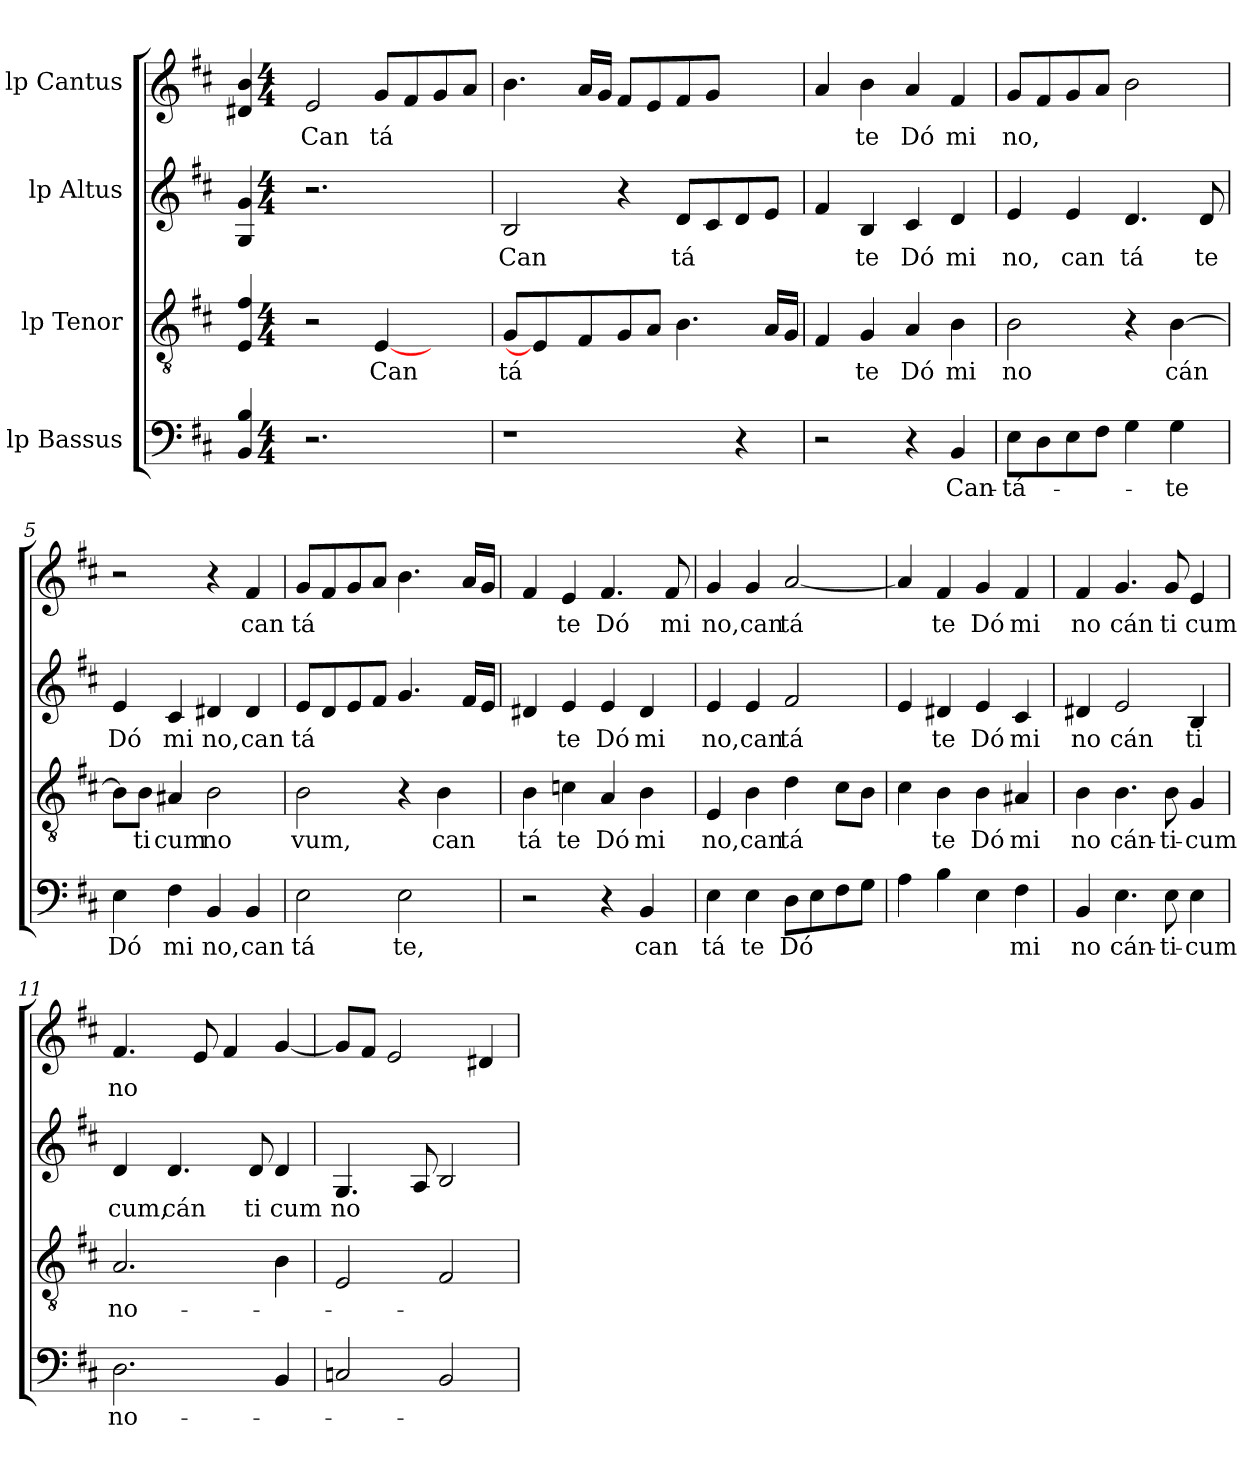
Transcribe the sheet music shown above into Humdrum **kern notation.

**kern	**text	**kern	**text	**kern	**text	**kern	**text
*part4	*part4	*part3	*part3	*part2	*part2	*part1	*part1
*staff4	*staff4	*staff3	*staff3	*staff2	*staff2	*staff1	*staff1
*I"lp Bassus	*	*I"lp Tenor	*	*I"lp Altus	*	*I"lp Cantus	*
!!LO:PB:g=z
*stria5	*	*stria5	*	*stria5	*	*stria5	*
*clefF4	*	*clefGv2	*	*clefG2	*	*clefG2	*
*k[f#c#]	*	*k[f#c#]	*	*k[f#c#]	*	*k[f#c#]	*
*D:	*	*D:	*	*D:	*	*D:	*
=1	=1	=1	=1	=1	=1	=1	=1
4B/ 4BB/	.	4f#/ 4E/	.	4g/ 4G/	.	4b/ 4d#X/	.
*M4/4	*	*M4/4	*	*M4/4	*	*M4/4	*
*met(c)	*	*met(c)	*	*met(c)	*	*met(c)	*
!	!	!	!	!	!	!	!LO:LY:b:cj
2.r	.	2r	.	2.r	.	2e/	Can
!	!	!	!LO:LY:b:cj	!	!	!	!LO:LY:b:cj
.	.	[4E/	Can	.	.	8g/L	tá
.	.	.	.	.	.	8f#/	.
4ryy	.	4ryy	.	4ryy	.	8g/	.
.	.	.	.	.	.	8a/J	.
=2	=2	=2	=2	=2	=2	=2	=2
!	!	!	!LO:LY:b:cj	!	!LO:LY:b:cj	!	!
1r	.	8G/L	tá	2B/	Can	4.b\	.
.	.	4E/]	.	.	.	.	.
.	.	8F#/	.	.	.	16a/L	.
.	.	.	.	.	.	16g/J	.
.	.	8G/	.	4r	.	8f#/L	.
.	.	8A/J	.	.	.	8e/	.
!	!	!	!	!	!LO:LY:b:cj	!	!
.	.	4.B\	.	8d/L	tá	8f#/	.
.	.	.	.	8c#/	.	8g/J	.
4r	.	.	.	8d/	.	4ryy	.
.	.	16A/L	.	8e/J	.	.	.
.	.	16G/J	.	.	.	.	.
=3	=3	=3	=3	=3	=3	=3	=3
2r	.	4F#/	.	4f#/	.	4a/	.
!	!	!	!LO:LY:b:cj	!	!LO:LY:b:cj	!	!LO:LY:b:cj
.	.	4G/	te	4B/	te	4b\	te
!	!	!	!LO:LY:b:cj	!	!LO:LY:b:cj	!	!LO:LY:b:cj
4r	.	4A/	Dó	4c#/	Dó	4a/	Dó
!	!LO:LY:b:cj	!	!LO:LY:b:cj	!	!LO:LY:b:cj	!	!LO:LY:b:cj
4BB/	Can-	4B\	mi	4d/	mi	4f#/	mi
=4	=4	=4	=4	=4	=4	=4	=4
!	!LO:LY:b:cj	!	!LO:LY:b:cj	!	!LO:LY:b:cj	!	!LO:LY:b
8E\L	-tá-	2B\	no	4e/	no,	8g/L	no,
8D\	.	.	.	.	.	8f#/	.
!	!	!	!	!	!LO:LY:b:cj	!	!
8E\	.	.	.	4e/	can	8g/	.
8F#\J	.	.	.	.	.	8a/J	.
!	!	!	!	!	!LO:LY:b:cj	!	!
4G\	.	4r	.	4.d/	tá	2b\	.
!	!LO:LY:b:cj	!	!LO:LY:b:cj	!	!	!	!
4G\	-te	[>4B\	cán	.	.	.	.
!	!	!	!	!	!LO:LY:b:cj	!	!
.	.	.	.	8d/	te	.	.
!!LO:LB:g=z
=5	=5	=5	=5	=5	=5	=5	=5
!	!LO:LY:b:cj	!	!	!	!LO:LY:b:cj	!	!
4E\	Dó	8B\L]	.	4e/	Dó	2r	.
!	!	!	!LO:LY:b:cj	!	!	!	!
.	.	8B\J	ti	.	.	.	.
!	!LO:LY:b:cj	!	!LO:LY:b:cj	!	!LO:LY:b:cj	!	!
4F#\	mi	4A#X/	cum	4c#/	mi	.	.
!	!LO:LY:b:cj	!	!LO:LY:b:cj	!	!LO:LY:b:cj	!	!
4BB/	no,	2B\	no	4d#X/	no,	4r	.
!	!LO:LY:b:cj	!	!	!	!LO:LY:b:cj	!	!LO:LY:b:cj
4BB/	can	.	.	4d#/	can	4f#/	can
=6	=6	=6	=6	=6	=6	=6	=6
!	!LO:LY:b:cj	!	!LO:LY:b:cj	!	!LO:LY:b:cj	!	!LO:LY:b:cj
2E\	tá	2B\	vum,	8e/L	tá	8g/L	tá
.	.	.	.	8d/	.	8f#/	.
.	.	.	.	8e/	.	8g/	.
.	.	.	.	8f#/J	.	8a/J	.
!	!LO:LY:b:cj	!	!	!	!	!	!
2E\	te,	4r	.	4.g/	.	4.b\	.
!	!	!	!LO:LY:b:cj	!	!	!	!
.	.	4B\	can	.	.	.	.
.	.	.	.	16f#/L	.	16a/L	.
.	.	.	.	16e/J	.	16g/J	.
=7	=7	=7	=7	=7	=7	=7	=7
!	!	!	!LO:LY:b:cj	!	!	!	!
2r	.	4B\	tá	4d#X/	.	4f#/	.
!	!	!	!LO:LY:b:cj	!	!LO:LY:b:cj	!	!LO:LY:b:cj
.	.	4cn\	te	4e/	te	4e/	te
!	!	!	!LO:LY:b:cj	!	!LO:LY:b:cj	!	!LO:LY:b:cj
4r	.	4A/	Dó	4e/	Dó	4.f#/	Dó
!	!LO:LY:b:cj	!	!LO:LY:b:cj	!	!LO:LY:b:cj	!	!
4BB/	can	4B\	mi	4d#/	mi	.	.
!	!	!	!	!	!	!	!LO:LY:b:cj
.	.	.	.	.	.	8f#/	mi
=8	=8	=8	=8	=8	=8	=8	=8
!	!LO:LY:b:cj	!	!LO:LY:b:cj	!	!LO:LY:b:cj	!	!LO:LY:b:cj
4E\	tá	4E/	no,	4e/	no,	4g/	no,
!	!LO:LY:b:cj	!	!LO:LY:b:cj	!	!LO:LY:b:cj	!	!LO:LY:b:cj
4E\	te	4B\	can	4e/	can	4g/	can
!	!LO:LY:b:cj	!	!LO:LY:b:cj	!	!LO:LY:b:cj	!	!LO:LY:b:cj
8D\L	Dó	4d\	tá	2f#/	tá	[<2a/	tá
8E\	.	.	.	.	.	.	.
8F#\	.	8c#\L	.	.	.	.	.
8G\J	.	8B\J	.	.	.	.	.
=9	=9	=9	=9	=9	=9	=9	=9
4A\	.	4c#\	.	4e/	.	4a/]	.
!	!	!	!LO:LY:b:cj	!	!LO:LY:b:cj	!	!LO:LY:b:cj
4B\	.	4B\	te	4d#X/	te	4f#/	te
!	!	!	!LO:LY:b:cj	!	!LO:LY:b:cj	!	!LO:LY:b:cj
4E\	.	4B\	Dó	4e/	Dó	4g/	Dó
!	!LO:LY:b:cj	!	!LO:LY:b:cj	!	!LO:LY:b:cj	!	!LO:LY:b:cj
4F#\	mi	4A#X/	mi	4c#/	mi	4f#/	mi
!!LO:LB:g=z
=10	=10	=10	=10	=10	=10	=10	=10
!	!LO:LY:b:cj	!	!LO:LY:b:cj	!	!LO:LY:b:cj	!	!LO:LY:b:cj
4BB/	no	4B\	no	4d#X/	no	4f#/	no
!	!LO:LY:b:cj	!	!LO:LY:b:cj	!	!LO:LY:b:cj	!	!LO:LY:b:cj
4.E\	cán-	4.B\	cán-	2e/	cán	4.g/	cán
!	!LO:LY:b:cj	!	!LO:LY:b:cj	!	!	!	!LO:LY:b:cj
8E\	-ti-	8B\	-ti-	.	.	8g/	ti
!	!LO:LY:b:cj	!	!LO:LY:b:cj	!	!LO:LY:b:cj	!	!LO:LY:b:cj
4E\	-cum	4G/	-cum	4B/	ti	4e/	cum
=11	=11	=11	=11	=11	=11	=11	=11
!	!LO:LY:b:cj	!	!LO:LY:b:cj	!	!LO:LY:b:cj	!	!LO:LY:b:cj
2.D\	no-	2.A/	no-	4d/	cum,	4.f#/	no
!	!	!	!	!	!LO:LY:b:cj	!	!
.	.	.	.	4.d/	cán	.	.
.	.	.	.	.	.	8e/	.
.	.	.	.	.	.	4f#/	.
!	!	!	!	!	!LO:LY:b:cj	!	!
.	.	.	.	8d/	ti	.	.
!	!	!	!	!	!LO:LY:b:cj	!	!
4BB/	.	4B\	.	4d/	cum	[<4g/	.
=12	=12	=12	=12	=12	=12	=12	=12
!	!	!	!	!	!LO:LY:b:cj	!	!
2Cn/	.	2E/	.	4.G/	no	8g/L]	.
.	.	.	.	.	.	8f#/J	.
.	.	.	.	.	.	2e/	.
.	.	.	.	8A/	.	.	.
2BB/	.	2F#/	.	2B/	.	.	.
.	.	.	.	.	.	4d#X/	.
=	=	=	=	=	=	=	=
*-	*-	*-	*-	*-	*-	*-	*-
